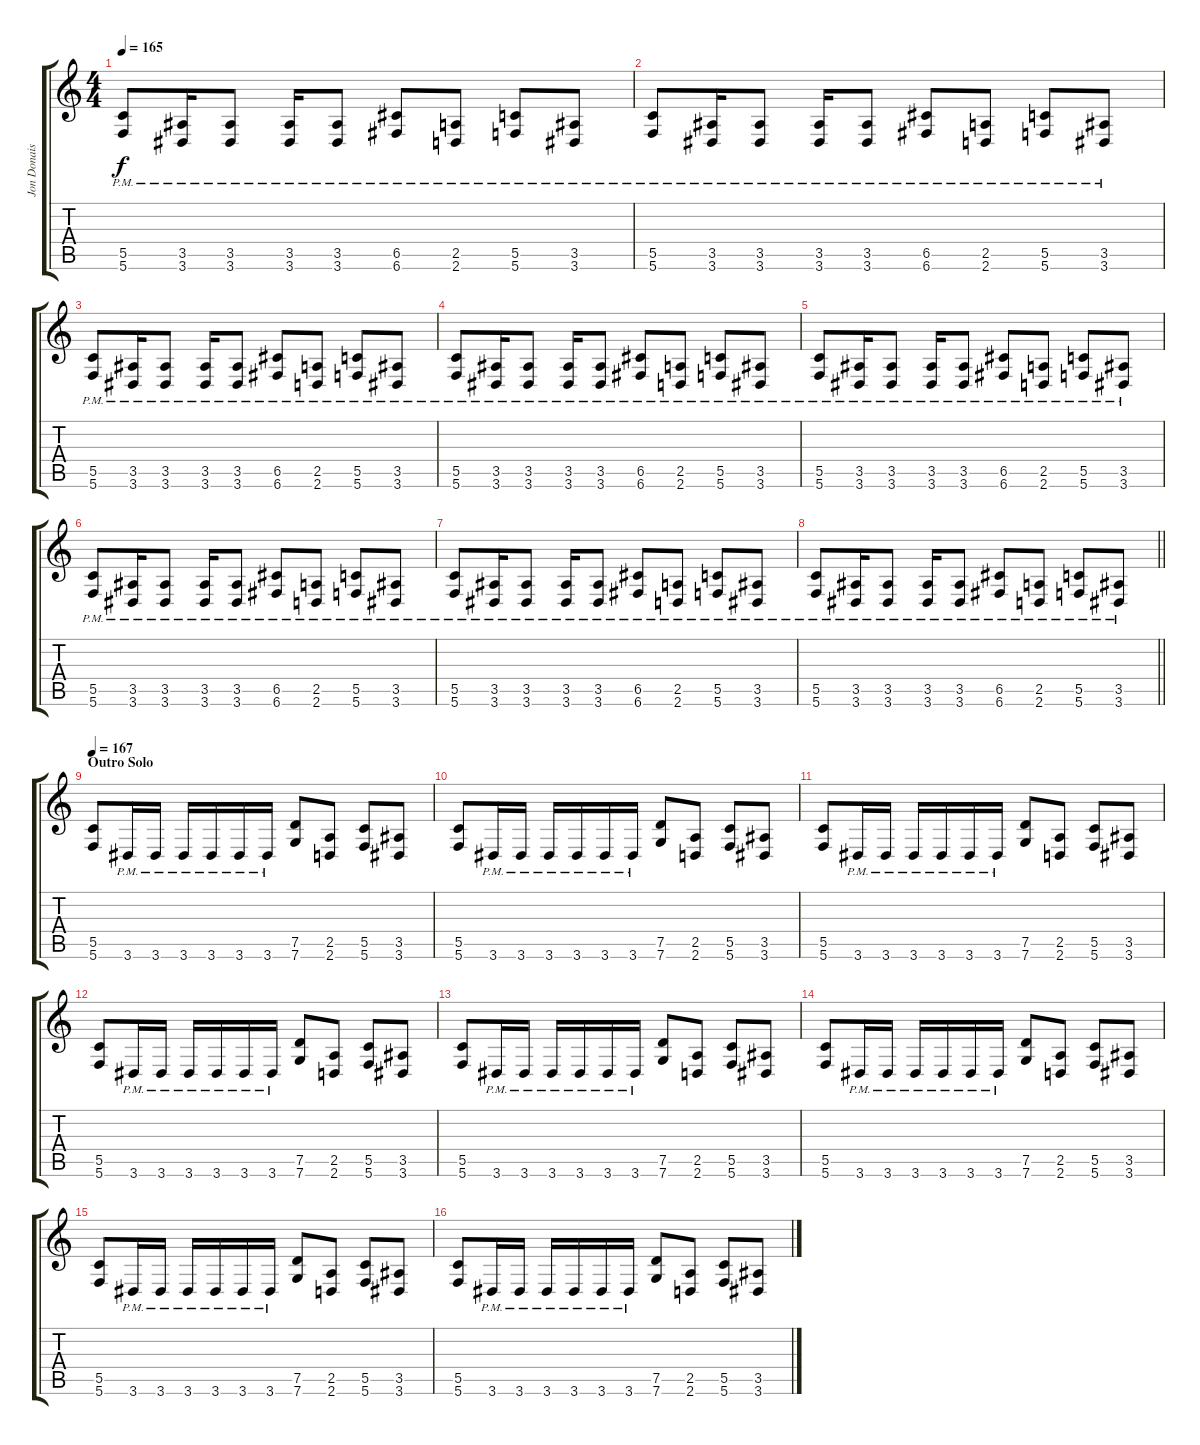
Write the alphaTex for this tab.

\track ("Jon Donais" "Jon Donais") {instrument distortionguitar}
\staff {score tabs}
\tuning (D4 A3 F3 C3 G2 C2) {hide}
\ts (4 4)
\tempo 165
\clef g2
\ks c
(5.5{pm} 5.6{pm}).8{dy f} (3.5{pm} 3.6{pm}).16 (3.5{pm} 3.6{pm}).8 (3.5{pm} 3.6{pm}).16 (3.5{pm} 3.6{pm}).8 (6.5{pm} 6.6{pm}).8 (2.5{pm} 2.6{pm}).8 (5.5{pm} 5.6{pm}).8 (3.5{pm} 3.6{pm}).8 |
(5.5{pm} 5.6{pm}).8 (3.5{pm} 3.6{pm}).16 (3.5{pm} 3.6{pm}).8 (3.5{pm} 3.6{pm}).16 (3.5{pm} 3.6{pm}).8 (6.5{pm} 6.6{pm}).8 (2.5{pm} 2.6{pm}).8 (5.5{pm} 5.6{pm}).8 (3.5{pm} 3.6{pm}).8 |
(5.5{pm} 5.6{pm}).8 (3.5{pm} 3.6{pm}).16 (3.5{pm} 3.6{pm}).8 (3.5{pm} 3.6{pm}).16 (3.5{pm} 3.6{pm}).8 (6.5{pm} 6.6{pm}).8 (2.5{pm} 2.6{pm}).8 (5.5{pm} 5.6{pm}).8 (3.5{pm} 3.6{pm}).8 |
(5.5{pm} 5.6{pm}).8 (3.5{pm} 3.6{pm}).16 (3.5{pm} 3.6{pm}).8 (3.5{pm} 3.6{pm}).16 (3.5{pm} 3.6{pm}).8 (6.5{pm} 6.6{pm}).8 (2.5{pm} 2.6{pm}).8 (5.5{pm} 5.6{pm}).8 (3.5{pm} 3.6{pm}).8 |
(5.5{pm} 5.6{pm}).8 (3.5{pm} 3.6{pm}).16 (3.5{pm} 3.6{pm}).8 (3.5{pm} 3.6{pm}).16 (3.5{pm} 3.6{pm}).8 (6.5{pm} 6.6{pm}).8 (2.5{pm} 2.6{pm}).8 (5.5{pm} 5.6{pm}).8 (3.5{pm} 3.6{pm}).8 |
(5.5{pm} 5.6{pm}).8 (3.5{pm} 3.6{pm}).16 (3.5{pm} 3.6{pm}).8 (3.5{pm} 3.6{pm}).16 (3.5{pm} 3.6{pm}).8 (6.5{pm} 6.6{pm}).8 (2.5{pm} 2.6{pm}).8 (5.5{pm} 5.6{pm}).8 (3.5{pm} 3.6{pm}).8 |
(5.5{pm} 5.6{pm}).8 (3.5{pm} 3.6{pm}).16 (3.5{pm} 3.6{pm}).8 (3.5{pm} 3.6{pm}).16 (3.5{pm} 3.6{pm}).8 (6.5{pm} 6.6{pm}).8 (2.5{pm} 2.6{pm}).8 (5.5{pm} 5.6{pm}).8 (3.5{pm} 3.6{pm}).8 |
\barLineRight lightlight
(5.5{pm} 5.6{pm}).8 (3.5{pm} 3.6{pm}).16 (3.5{pm} 3.6{pm}).8 (3.5{pm} 3.6{pm}).16 (3.5{pm} 3.6{pm}).8 (6.5{pm} 6.6{pm}).8 (2.5{pm} 2.6{pm}).8 (5.5{pm} 5.6{pm}).8 (3.5{pm} 3.6{pm}).8 |
\section ("" "Outro Solo")
\tempo 167
(5.5 5.6).8 3.6{pm}.16 3.6{pm}.16 3.6{pm}.16 3.6{pm}.16 3.6{pm}.16 3.6{pm}.16 (7.5 7.6).8 (2.5 2.6).8 (5.5 5.6).8 (3.5 3.6).8 |
(5.5 5.6).8 3.6{pm}.16 3.6{pm}.16 3.6{pm}.16 3.6{pm}.16 3.6{pm}.16 3.6{pm}.16 (7.5 7.6).8 (2.5 2.6).8 (5.5 5.6).8 (3.5 3.6).8 |
(5.5 5.6).8 3.6{pm}.16 3.6{pm}.16 3.6{pm}.16 3.6{pm}.16 3.6{pm}.16 3.6{pm}.16 (7.5 7.6).8 (2.5 2.6).8 (5.5 5.6).8 (3.5 3.6).8 |
(5.5 5.6).8 3.6{pm}.16 3.6{pm}.16 3.6{pm}.16 3.6{pm}.16 3.6{pm}.16 3.6{pm}.16 (7.5 7.6).8 (2.5 2.6).8 (5.5 5.6).8 (3.5 3.6).8 |
(5.5 5.6).8 3.6{pm}.16 3.6{pm}.16 3.6{pm}.16 3.6{pm}.16 3.6{pm}.16 3.6{pm}.16 (7.5 7.6).8 (2.5 2.6).8 (5.5 5.6).8 (3.5 3.6).8 |
(5.5 5.6).8 3.6{pm}.16 3.6{pm}.16 3.6{pm}.16 3.6{pm}.16 3.6{pm}.16 3.6{pm}.16 (7.5 7.6).8 (2.5 2.6).8 (5.5 5.6).8 (3.5 3.6).8 |
(5.5 5.6).8 3.6{pm}.16 3.6{pm}.16 3.6{pm}.16 3.6{pm}.16 3.6{pm}.16 3.6{pm}.16 (7.5 7.6).8 (2.5 2.6).8 (5.5 5.6).8 (3.5 3.6).8 |
(5.5 5.6).8 3.6{pm}.16 3.6{pm}.16 3.6{pm}.16 3.6{pm}.16 3.6{pm}.16 3.6{pm}.16 (7.5 7.6).8 (2.5 2.6).8 (5.5 5.6).8 (3.5 3.6).8
